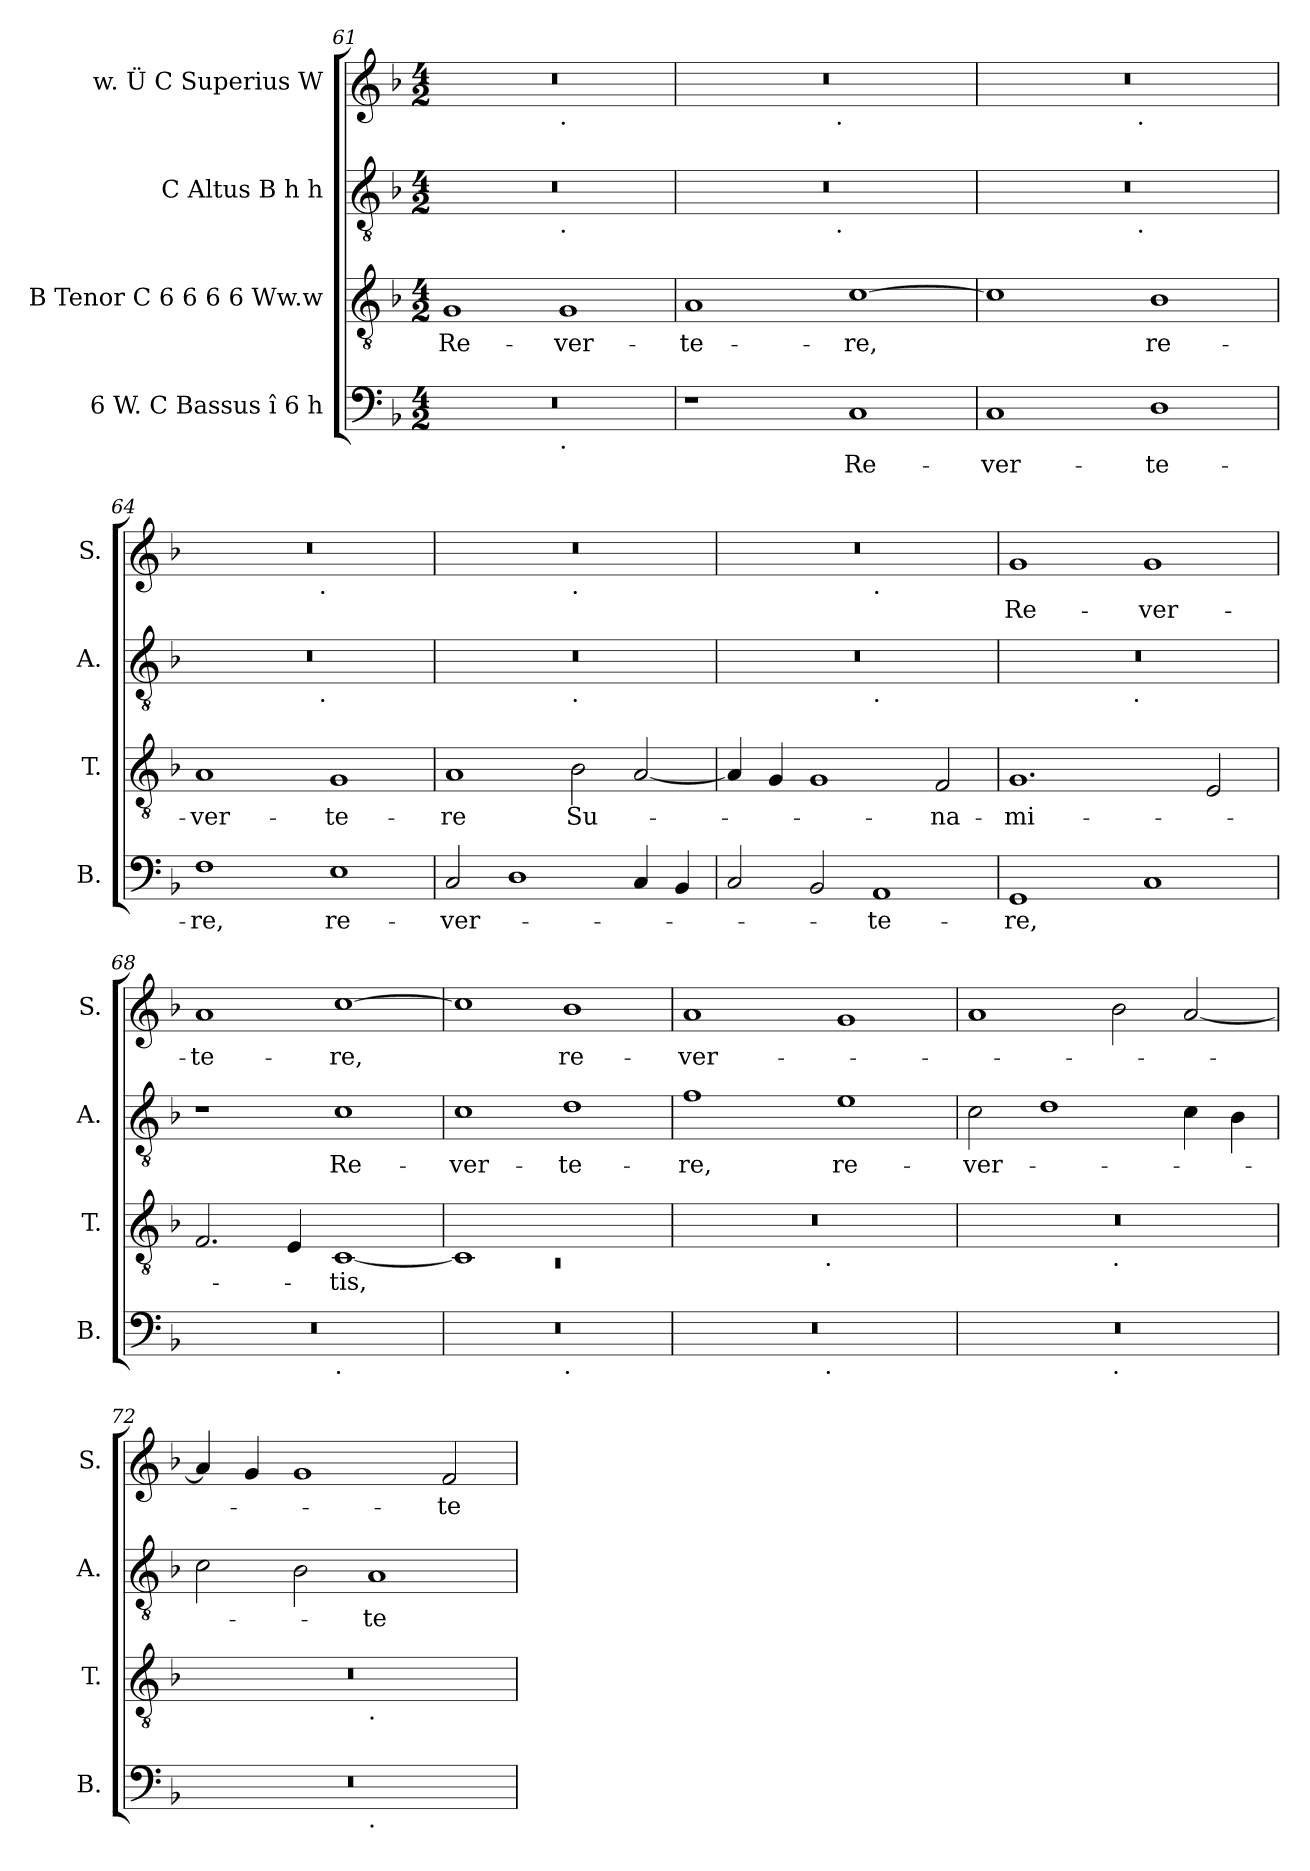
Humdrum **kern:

**kern	**text	**kern	**text	**kern	**text	**kern	**text
*part4	*part4	*part3	*part3	*part2	*part2	*part1	*part1
*staff4	*staff4	*staff3	*staff3	*staff2	*staff2	*staff1	*staff1
*I"6 W. C Bassus î 6 h	*	*I"B Tenor C 6 6 6 6 Ww.w	*	*I"C Altus B h h	*	*I"w. Ü C Superius W	*
*I'B.	*	*I'T.	*	*I'A.	*	*I'S.	*
!!LO:LB:g=z
*clefF4	*	*clefGv2	*	*clefGv2	*	*clefG2	*
*k[b-]	*	*k[b-]	*	*k[b-]	*	*k[b-]	*
*F:	*	*F:	*	*F:	*	*F:	*
*M4/2	*	*M4/2	*	*M4/2	*	*M4/2	*
=61	=61	=61	=61	=61	=61	=61	=61
!	!	!	!LO:LY:b	!	!	!	!
*^	*	*	*	*^	*	*^	*
0r	1ryy	.	1G	Re-	0r	1ryy	.	0r	1ryy	.
!	!	!	!	!	!	!	!	!	!LO:TX:b:t=.	!
!	!	!	!	!	!	!LO:TX:b:t=.	!	!	!	!
!	!LO:TX:b:t=.	!	!	!	!	!	!	!	!	!
!	!	!	!	!LO:LY:b	!	!	!	!	!	!
.	1ryy	.	1G	-ver-	.	1ryy	.	.	1ryy	.
=62	=62	=62	=62	=62	=62	=62	=62	=62	=62	=62
!	!	!	!	!LO:LY:b	!	!	!	!	!	!
*v	*v	*	*	*	*	*	*	*	*	*
1r	.	1A	-te-	0r	2ryy	.	0r	2ryy	.
.	.	.	.	.	4...ryy	.	.	4...ryy	.
!	!	!	!	!	!	!	!	!LO:TX:b:t=.	!
!	!	!	!	!	!LO:TX:b:t=.	!	!	!	!
.	.	.	.	.	1ryy	.	.	1ryy	.
!	!LO:LY:b	!	!LO:LY:b	!	!	!	!	!	!
1C	Re-	[>1c	-re,	.	.	.	.	.	.
.	.	.	.	.	32ryy	.	.	32ryy	.
=63	=63	=63	=63	=63	=63	=63	=63	=63	=63
!	!LO:LY:b	!	!	!	!	!	!	!	!
1C	-ver-	1c]	.	0r	2ryy	.	0r	2ryy	.
.	.	.	.	.	4...ryy	.	.	4...ryy	.
!	!	!	!	!	!	!	!	!LO:TX:b:t=.	!
!	!	!	!	!	!LO:TX:b:t=.	!	!	!	!
.	.	.	.	.	1ryy	.	.	1ryy	.
!	!LO:LY:b	!	!LO:LY:b	!	!	!	!	!	!
1D	-te-	1B-	re-	.	.	.	.	.	.
.	.	.	.	.	32ryy	.	.	32ryy	.
=64	=64	=64	=64	=64	=64	=64	=64	=64	=64
!	!LO:LY:b	!	!LO:LY:b	!	!	!	!	!	!
1F	-re,	1A	-ver-	0r	2ryy	.	0r	2ryy	.
.	.	.	.	.	4...ryy	.	.	4...ryy	.
!	!	!	!	!	!	!	!	!LO:TX:b:t=.	!
!	!	!	!	!	!LO:TX:b:t=.	!	!	!	!
.	.	.	.	.	1ryy	.	.	1ryy	.
!	!LO:LY:b	!	!LO:LY:b	!	!	!	!	!	!
1E	re-	1G	-te-	.	.	.	.	.	.
.	.	.	.	.	32ryy	.	.	32ryy	.
=65	=65	=65	=65	=65	=65	=65	=65	=65	=65
!	!LO:LY:b	!	!LO:LY:b	!	!	!	!	!	!
2C/	-ver-	1A	-re	0r	1ryy	.	0r	1ryy	.
1D	.	.	.	.	.	.	.	.	.
!	!	!	!	!	!	!	!	!LO:TX:b:t=.	!
!	!	!	!	!	!LO:TX:b:t=.	!	!	!	!
!	!	!	!LO:LY:b	!	!	!	!	!	!
.	.	2B-\	Su-	.	1ryy	.	.	1ryy	.
4C/	.	[<2A/	.	.	.	.	.	.	.
4BB-/	.	.	.	.	.	.	.	.	.
=66	=66	=66	=66	=66	=66	=66	=66	=66	=66
2C/	.	4A/]	.	0r	1ryy	.	0r	1ryy	.
.	.	4G/	.	.	.	.	.	.	.
2BB-/	.	1G	.	.	.	.	.	.	.
!	!	!	!	!	!	!	!	!LO:TX:b:t=.	!
!	!	!	!	!	!LO:TX:b:t=.	!	!	!	!
!	!LO:LY:b	!	!	!	!	!	!	!	!
1AA	-te-	.	.	.	1ryy	.	.	1ryy	.
!	!	!	!LO:LY:b	!	!	!	!	!	!
.	.	2F/	-na-	.	.	.	.	.	.
=67	=67	=67	=67	=67	=67	=67	=67	=67	=67
!	!LO:LY:b	!	!LO:LY:b	!	!	!	!	!	!LO:LY:b
*	*	*	*	*	*	*	*v	*v	*
1GG	-re,	1.G	-mi-	0r	2ryy	.	1g	Re-
.	.	.	.	.	4...ryy	.	.	.
!	!	!	!	!	!LO:TX:b:t=.	!	!	!
.	.	.	.	.	1ryy	.	.	.
!	!	!	!	!	!	!	!	!LO:LY:b
1C	.	.	.	.	.	.	1g	-ver-
.	.	2E/	.	.	.	.	.	.
.	.	.	.	.	32ryy	.	.	.
!!LO:LB:g=z
=68	=68	=68	=68	=68	=68	=68	=68	=68
!	!	!	!	!	!	!	!	!LO:LY:b
*^	*	*	*	*v	*v	*	*	*
0r	1ryy	.	2.F/	.	1r	.	1a	-te-
.	.	.	4E/	.	.	.	.	.
!	!LO:TX:b:t=.	!	!	!	!	!	!	!
!	!	!	!	!LO:LY:b	!	!LO:LY:b	!	!LO:LY:b
.	1ryy	.	[<1C	-tis,	1c	Re-	[>1cc	-re,
=69	=69	=69	=69	=69	=69	=69	=69	=69
*	*	*	*^	*	*	*	*	*
!	!	!	!	!LO:N:vis=1	!	!	!LO:LY:b	!	!
0r	1ryy	.	1C]	0rC	.	1c	-ver-	1cc]	.
!	!LO:TX:b:t=.	!	!	!	!	!	!	!	!
!	!	!	!	!	!	!	!LO:LY:b	!	!LO:LY:b
.	1ryy	.	1ryy	.	.	1d	-te-	1b-	re-
=70	=70	=70	=70	=70	=70	=70	=70	=70	=70
!	!	!	!	!	!	!	!LO:LY:b	!	!LO:LY:b
0r	2ryy	.	0r	2ryy	.	1f	-re,	1a	-ver-
.	4...ryy	.	.	4...ryy	.	.	.	.	.
!	!	!	!	!LO:TX:b:t=.	!	!	!	!	!
!	!LO:TX:b:t=.	!	!	!	!	!	!	!	!
.	1ryy	.	.	1ryy	.	.	.	.	.
!	!	!	!	!	!	!	!LO:LY:b	!	!
.	.	.	.	.	.	1e	re-	1g	.
.	32ryy	.	.	32ryy	.	.	.	.	.
=71	=71	=71	=71	=71	=71	=71	=71	=71	=71
!	!	!	!	!	!	!	!LO:LY:b	!	!
0r	1ryy	.	0r	1ryy	.	2c\	-ver-	1a	.
.	.	.	.	.	.	1d	.	.	.
!	!	!	!	!LO:TX:b:t=.	!	!	!	!	!
!	!LO:TX:b:t=.	!	!	!	!	!	!	!	!
.	1ryy	.	.	1ryy	.	.	.	2b-\	.
.	.	.	.	.	.	4c\	.	[<2a/	.
.	.	.	.	.	.	4B-\	.	.	.
=72	=72	=72	=72	=72	=72	=72	=72	=72	=72
0r	1ryy	.	0r	1ryy	.	2c\	.	4a/]	.
.	.	.	.	.	.	.	.	4g/	.
.	.	.	.	.	.	2B-\	.	1g	.
!	!	!	!	!LO:TX:b:t=.	!	!	!	!	!
!	!LO:TX:b:t=.	!	!	!	!	!	!	!	!
!	!	!	!	!	!	!	!LO:LY:b	!	!
.	1ryy	.	.	1ryy	.	1A	-te-	.	.
!	!	!	!	!	!	!	!	!	!LO:LY:b
.	.	.	.	.	.	.	.	2f/	-te-
*v	*v	*	*	*	*	*	*	*	*
*	*	*v	*v	*	*	*	*	*
=	=	=	=	=	=	=	=
*-	*-	*-	*-	*-	*-	*-	*-
